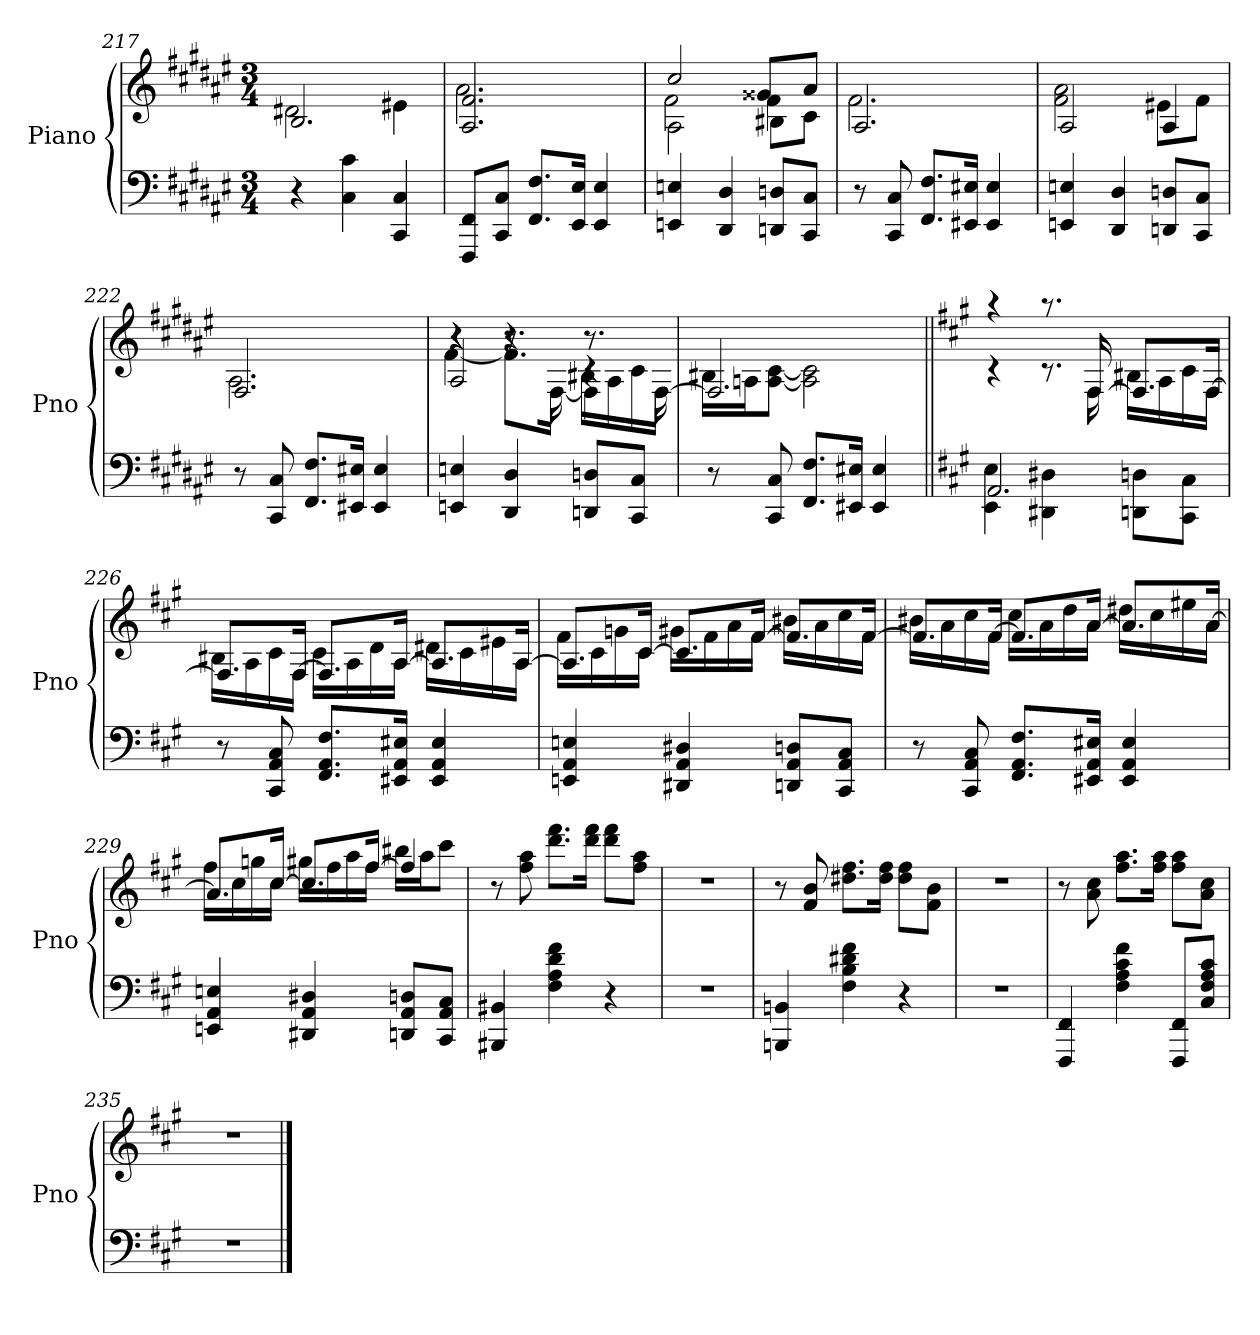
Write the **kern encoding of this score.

**kern	**kern
*part1	*part1
*staff2	*staff1
*I"Piano	*
*I'Pno	*
*clefF4	*clefG2
*k[f#c#g#d#a#e#]	*k[f#c#g#d#a#e#]
*M3/4	*M3/4
=217	=217
*	*^
4r	2.B	2d#X
4C# 4c#	.	.
4CC# 4C#	.	4e#X
=218	=218	=218
8FFF# 8FF#L	2.A# 2.f#	2.a#
8CC# 8C#J	.	.
8.FF# 8.F#L	.	.
16EE# 16E#Jk	.	.
4EE# 4E#	.	.
=219	=219	=219
*	*	*^
4EEn 4En	2A#\	2f#	2cc#
4DD# 4D#	.	.	.
8DDn 8DnL	8B#X\L	4f#	8g##XL
8CC# 8C#J	8c#\J	.	8a#J
*	*	*v	*v
=220	=220	=220
8r	2.A#	2.f#
8CC# 8C#	.	.
8.FF# 8.F#L	.	.
16EE#X 16E#XJk	.	.
4EE# 4E#	.	.
=221	=221	=221
4EEn 4En	2A#	2f# 2a#
4DD# 4D#	.	.
8DDn 8DnL	4A#	8e#XL
8CC# 8C#J	.	8f#J
=222	=222	=222
8r	2.F#	2.A#
8CC# 8C#	.	.
8.FF# 8.F#L	.	.
16EE#X 16E#XJk	.	.
4EE# 4E#	.	.
=223	=223	=223
*	*^	*^
4EEn 4En	4r	4r	2A#	[4f#
4DD# 4D#	4r	8.r	.	8.f#L]
.	.	[16F#\	.	16F#Jk
8DDn 8DnL	8.r	4F#\]	4rc	16B#XLL
.	.	.	.	16A#
8CC# 8C#J	.	.	.	16c#
.	[16F#\	.	.	16F#JJ
*	*	*v	*v	*v
=224	=224	=224
8r	2.F#]	16B#XLL
.	.	16AnJ
8CC# 8C#	.	[8A [8c#J
8.FF# 8.F#L	.	2A] 2c#]
16EE#X 16E#XJk	.	.
4EE# 4E#	.	.
=225||	=225||	=225||
*k[f#c#g#]	*k[f#c#g#]	*
*^	*	*
2.AA	4EE 4E	4rc	4raa
.	4DD#X 4D#X	8.rc	8.raa
.	.	[16F#	16F#
.	8DDn 8DnL	8.F#L]	16B#XLL
.	.	.	16A
.	8CC# 8C#J	.	16c#
.	.	[16F#Jk	16F#JJ
*v	*v	*	*
=226	=226	=226
8r	8.F#L]	16B#XLL
.	.	16A
8CC# 8AA 8C#	.	16c#
.	[16F#Jk	16F#JJ
8.FF# 8.AA 8.F#L	8.F#L]	16c#LL
.	.	16A
.	.	16d
16EE#X 16AA 16E#XJk	[16AJk	16AJJ
4EE# 4AA 4E#	8.AL]	16d#XLL
.	.	16c#
.	.	16e#X
.	[16AJk	16AJJ
=227	=227	=227
4EEn 4AA 4En	8.AL]	16f#LL
.	.	16c#
.	.	16gn
.	[16c#Jk	16c#JJ
4DD#X 4AA 4D#X	8.c#L]	16g#XLL
.	.	16f#
.	.	16a
.	[16f#Jk	16f#JJ
8DDn 8AA 8DnL	8.f#L]	16b#XLL
.	.	16a
8CC# 8AA 8C#J	.	16cc#
.	[16f#Jk	16f#JJ
=228	=228	=228
8r	8.f#L]	16b#XLL
.	.	16a
8CC# 8AA 8C#	.	16cc#
.	[16f#Jk	16f#JJ
8.FF# 8.AA 8.F#L	8.f#L]	16cc#LL
.	.	16a
.	.	16dd
16EE#X 16AA 16E#XJk	[16aJk	16aJJ
4EE# 4AA 4E#	8.aL]	16dd#XLL
.	.	16cc#
.	.	16ee#X
.	[16aJk	16aJJ
=229	=229	=229
4EEn 4AA 4En	8.aL]	16ff#LL
.	.	16cc#
.	.	16ggn
.	[16cc#Jk	16cc#JJ
4DD#X 4AA 4D#X	8.cc#L]	16gg#XLL
.	.	16ff#
.	.	16aa
.	[16ff#Jk	16ff#JJ
8DDn 8AA 8DnL	4ff#]	16bb#XLL
.	.	16aaJ
8CC# 8AA 8C#J	.	8ccc#J
*	*v	*v
=230	=230
4BBB#X 4BB#X	8r
.	8ff# 8aa
4F# 4A 4d 4f#	8.ddd 8.fff#L
.	16ddd 16fff#Jk
4r	8ddd 8fff#L
.	8ff# 8aaJ
=231	=231
2.r	2.r
=232	=232
4BBBn 4BBn	8r
.	8f# 8b
4F# 4B 4d#X 4f#	8.dd#X 8.ff#L
.	16dd# 16ff#Jk
4r	8dd# 8ff#L
.	8f# 8bJ
=233	=233
2.r	2.r
=234	=234
4FFF# 4FF#	8r
.	8a 8cc#
4F# 4A 4c# 4f#	8.ff# 8.aaL
.	16ff# 16aaJk
8FFF# 8FF#L	8ff# 8aaL
8C# 8F# 8A 8c#J	8a 8cc#J
=235	=235
2.r	2.r
==	==
*-	*-
